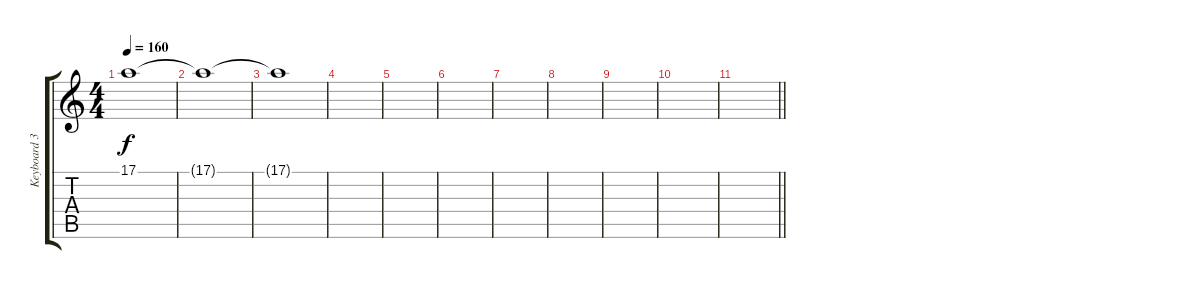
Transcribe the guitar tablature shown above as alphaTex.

\track ("Keyboard 3" "Keyboard 3") {instrument lead2sawtooth}
\staff {score tabs}
\tuning (E4 B3 G3 D3 A2 E2) {hide}
\ts (4 4)
\tempo 160
\clef g2
\ks c
17.1{t}.1{dy f} |
17.1{t}.1 |
17.1{t}.1 |
|
|
|
|
|
|
|
\barLineRight lightlight
